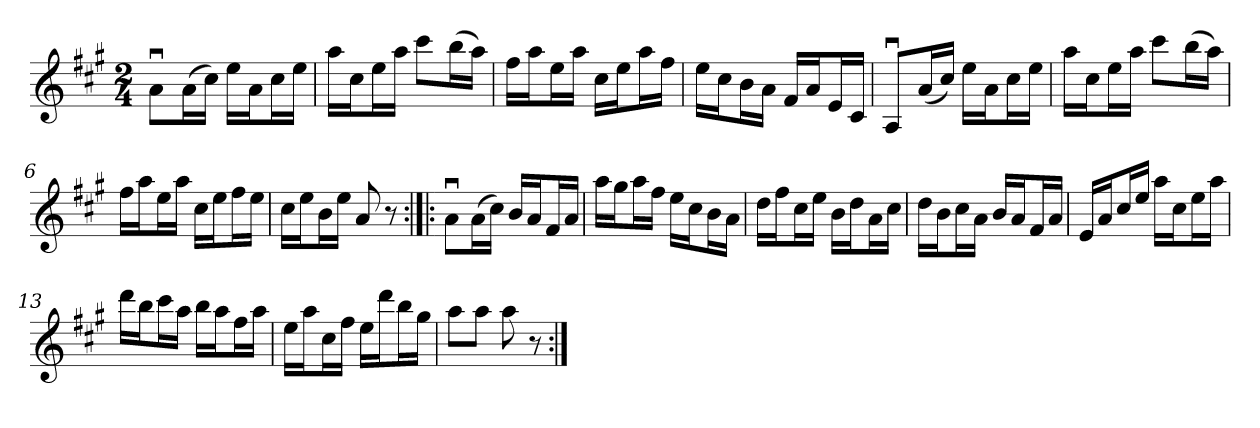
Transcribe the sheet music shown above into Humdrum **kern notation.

**kern
*part1
*staff1
*clefG2
*k[f#c#g#]
*A:
*M2/4
=
8au\L
(16a\L
16cc#\JJ)
16ee\LL
16a\J
16cc#\L
16ee\JJ
=1
16aa\LL
16cc#\J
16ee\L
16aa\JJ
8ccc#\L
(16bb\L
16aa\JJ)
=2
16ff#\LL
16aa\J
16ee\L
16aa\JJ
16cc#\LL
16ee\J
16aa\L
16ff#\JJ
=3
16ee\LL
16cc#\J
16b\L
16a\JJ
16f#/LL
16a/J
16e/L
16c#/JJ
=4
8Au/L
(16a/L
16cc#/JJ)
16ee\LL
16a\J
16cc#\L
16ee\JJ
=5
16aa\LL
16cc#\J
16ee\L
16aa\JJ
8ccc#\L
(16bb\L
16aa\JJ)
=6
16ff#\LL
16aa\J
16ee\L
16aa\JJ
16cc#\LL
16ee\J
16ff#\L
16ee\JJ
=7
16cc#\LL
16ee\J
16b\L
16ee\JJ
8a
8r
=8:|!|:
8au\L
(16a\L
16cc#\JJ)
16b/LL
16a/J
16f#/L
16a/JJ
=9
16aa\LL
16gg#\J
16aa\L
16ff#\JJ
16ee\LL
16cc#\J
16b\L
16a\JJ
=10
16dd\LL
16ff#\J
16cc#\L
16ee\JJ
16b\LL
16dd\J
16a\L
16cc#\JJ
=11
16dd\LL
16b\J
16cc#\L
16a\JJ
16b/LL
16a/J
16f#/L
16a/JJ
=12
16e/LL
16a/J
16cc#/L
16ee/JJ
16aa\LL
16cc#\J
16ee\L
16aa\JJ
=13
16ddd\LL
16bb\J
16ccc#\L
16aa\JJ
16bb\LL
16aa\J
16ff#\L
16aa\JJ
=14
16ee\LL
16aa\J
16cc#\L
16ff#\JJ
16ee\LL
16ddd\J
16bb\L
16gg#\JJ
=15
8aa\L
8aa\J
8aa
8r
=:|!
*-
